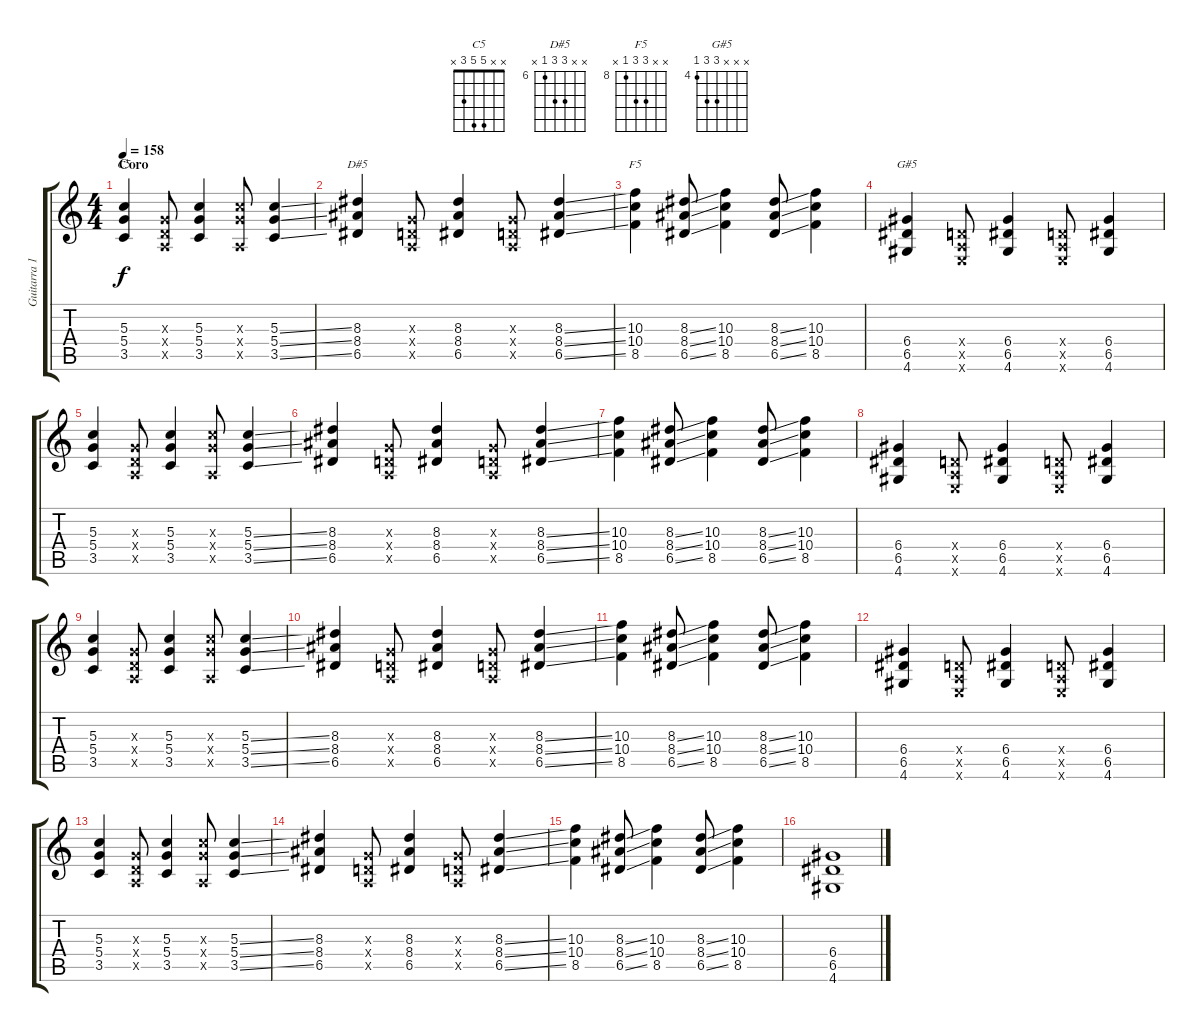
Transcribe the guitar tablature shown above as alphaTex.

\track ("Guitarra 1" "Guitarra 1") {instrument electricguitarclean}
\staff {score tabs}
\tuning (E4 B3 G3 D3 A2 E2) {hide}
\chord ("C5" x x 5 5 3 x)
\chord ("D#5" x x 8 8 6 x) {firstfret 6}
\chord ("F5" x x 10 10 8 x) {firstfret 8}
\chord ("G#5" x x x 6 6 4) {firstfret 4}
\ts (4 4)
\section ("" "Coro")
\tempo 158
\clef g2
\ks c
(5.3 5.4 3.5).4{ch "C5" dy f} (0.3{x} 0.4{x} 0.5{x}).8 (5.3 5.4 3.5).4 (5.3{x} 5.4{x} 0.5{x}).8 (5.3{ss} 5.4{ss} 3.5{ss}).4 |
(8.3 8.4 6.5).4{ch "D#5"} (0.3{x} 0.4{x} 0.5{x}).8 (8.3 8.4 6.5).4 (0.3{x} 0.4{x} 0.5{x}).8 (8.3{ss} 8.4{ss} 6.5{ss}).4 |
(10.3 10.4 8.5).4{ch "F5"} (8.3{ss} 8.4{ss} 6.5{ss}).8 (10.3 10.4 8.5).4 (8.3{ss} 8.4{ss} 6.5{ss}).8 (10.3 10.4 8.5).4 |
(6.4 6.5 4.6).4{ch "G#5"} (0.4{x} 0.5{x} 0.6{x}).8 (6.4 6.5 4.6).4 (0.4{x} 0.5{x} 0.6{x}).8 (6.4 6.5 4.6).4 |
(5.3 5.4 3.5).4 (0.3{x} 0.4{x} 0.5{x}).8 (5.3 5.4 3.5).4 (5.3{x} 5.4{x} 0.5{x}).8 (5.3{ss} 5.4{ss} 3.5{ss}).4 |
(8.3 8.4 6.5).4 (0.3{x} 0.4{x} 0.5{x}).8 (8.3 8.4 6.5).4 (0.3{x} 0.4{x} 0.5{x}).8 (8.3{ss} 8.4{ss} 6.5{ss}).4 |
(10.3 10.4 8.5).4 (8.3{ss} 8.4{ss} 6.5{ss}).8 (10.3 10.4 8.5).4 (8.3{ss} 8.4{ss} 6.5{ss}).8 (10.3 10.4 8.5).4 |
(6.4 6.5 4.6).4 (0.4{x} 0.5{x} 0.6{x}).8 (6.4 6.5 4.6).4 (0.4{x} 0.5{x} 0.6{x}).8 (6.4 6.5 4.6).4 |
(5.3 5.4 3.5).4 (0.3{x} 0.4{x} 0.5{x}).8 (5.3 5.4 3.5).4 (5.3{x} 5.4{x} 0.5{x}).8 (5.3{ss} 5.4{ss} 3.5{ss}).4 |
(8.3 8.4 6.5).4 (0.3{x} 0.4{x} 0.5{x}).8 (8.3 8.4 6.5).4 (0.3{x} 0.4{x} 0.5{x}).8 (8.3{ss} 8.4{ss} 6.5{ss}).4 |
(10.3 10.4 8.5).4 (8.3{ss} 8.4{ss} 6.5{ss}).8 (10.3 10.4 8.5).4 (8.3{ss} 8.4{ss} 6.5{ss}).8 (10.3 10.4 8.5).4 |
(6.4 6.5 4.6).4 (0.4{x} 0.5{x} 0.6{x}).8 (6.4 6.5 4.6).4 (0.4{x} 0.5{x} 0.6{x}).8 (6.4 6.5 4.6).4 |
(5.3 5.4 3.5).4 (0.3{x} 0.4{x} 0.5{x}).8 (5.3 5.4 3.5).4 (5.3{x} 5.4{x} 0.5{x}).8 (5.3{ss} 5.4{ss} 3.5{ss}).4 |
(8.3 8.4 6.5).4 (0.3{x} 0.4{x} 0.5{x}).8 (8.3 8.4 6.5).4 (0.3{x} 0.4{x} 0.5{x}).8 (8.3{ss} 8.4{ss} 6.5{ss}).4 |
(10.3 10.4 8.5).4 (8.3{ss} 8.4{ss} 6.5{ss}).8 (10.3 10.4 8.5).4 (8.3{ss} 8.4{ss} 6.5{ss}).8 (10.3 10.4 8.5).4 |
(6.4 6.5 4.6).1
